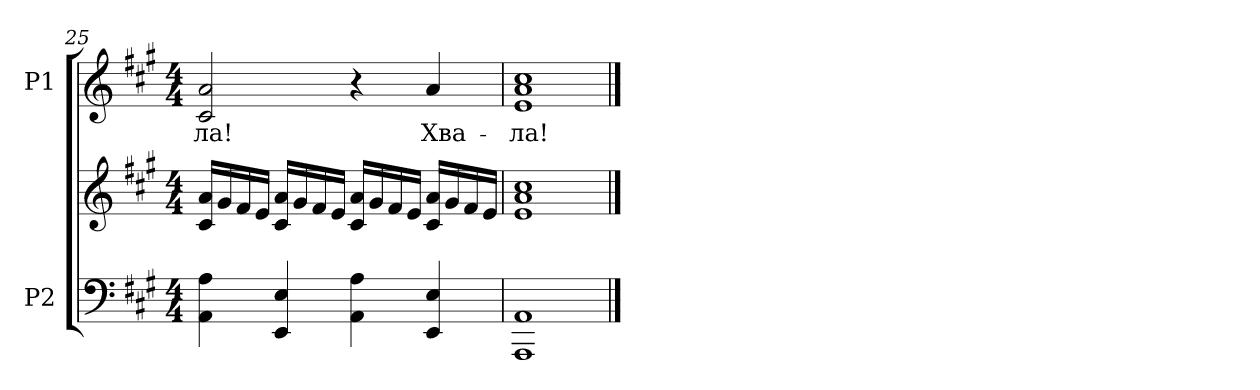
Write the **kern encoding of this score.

**kern	**kern	**kern	**text
*part2	*part2	*part1	*part1
*staff3	*staff2	*staff1	*staff1
*I"P2	*	*I"P1	*
*clefF4	*clefG2	*clefG2	*
*k[f#c#g#]	*k[f#c#g#]	*k[f#c#g#]	*
*A:	*A:	*A:	*
*M4/4	*M4/4	*M4/4	*
=25	=25	=25	=25
!	!	!	!LO:LY:b:color=#000000
4AAi\ 4Ai	16c#i/ 16aiLL	2c#i/ 2ai	-ла!
.	16g#i/	.	.
.	16f#i/	.	.
.	16ei/JJ	.	.
4EEi/ 4Ei	16c#i/ 16aiLL	.	.
.	16g#i/	.	.
.	16f#i/	.	.
.	16ei/JJ	.	.
4AAi\ 4Ai	16c#i/ 16aiLL	4r	.
.	16g#i/	.	.
.	16f#i/	.	.
.	16ei/JJ	.	.
!	!	!	!LO:LY:b:color=#000000
4EEi/ 4Ei	16c#i/ 16aiLL	4ai/	Хва-
.	16g#i/	.	.
.	16f#i/	.	.
.	16ei/JJ	.	.
=26	=26	=26	=26
!	!	!	!LO:LY:b:color=#000000
1AAAi 1AAi	1ei 1ai 1cc#i	1ei 1ai 1cc#i	ла!
==	==	==	==
*-	*-	*-	*-
